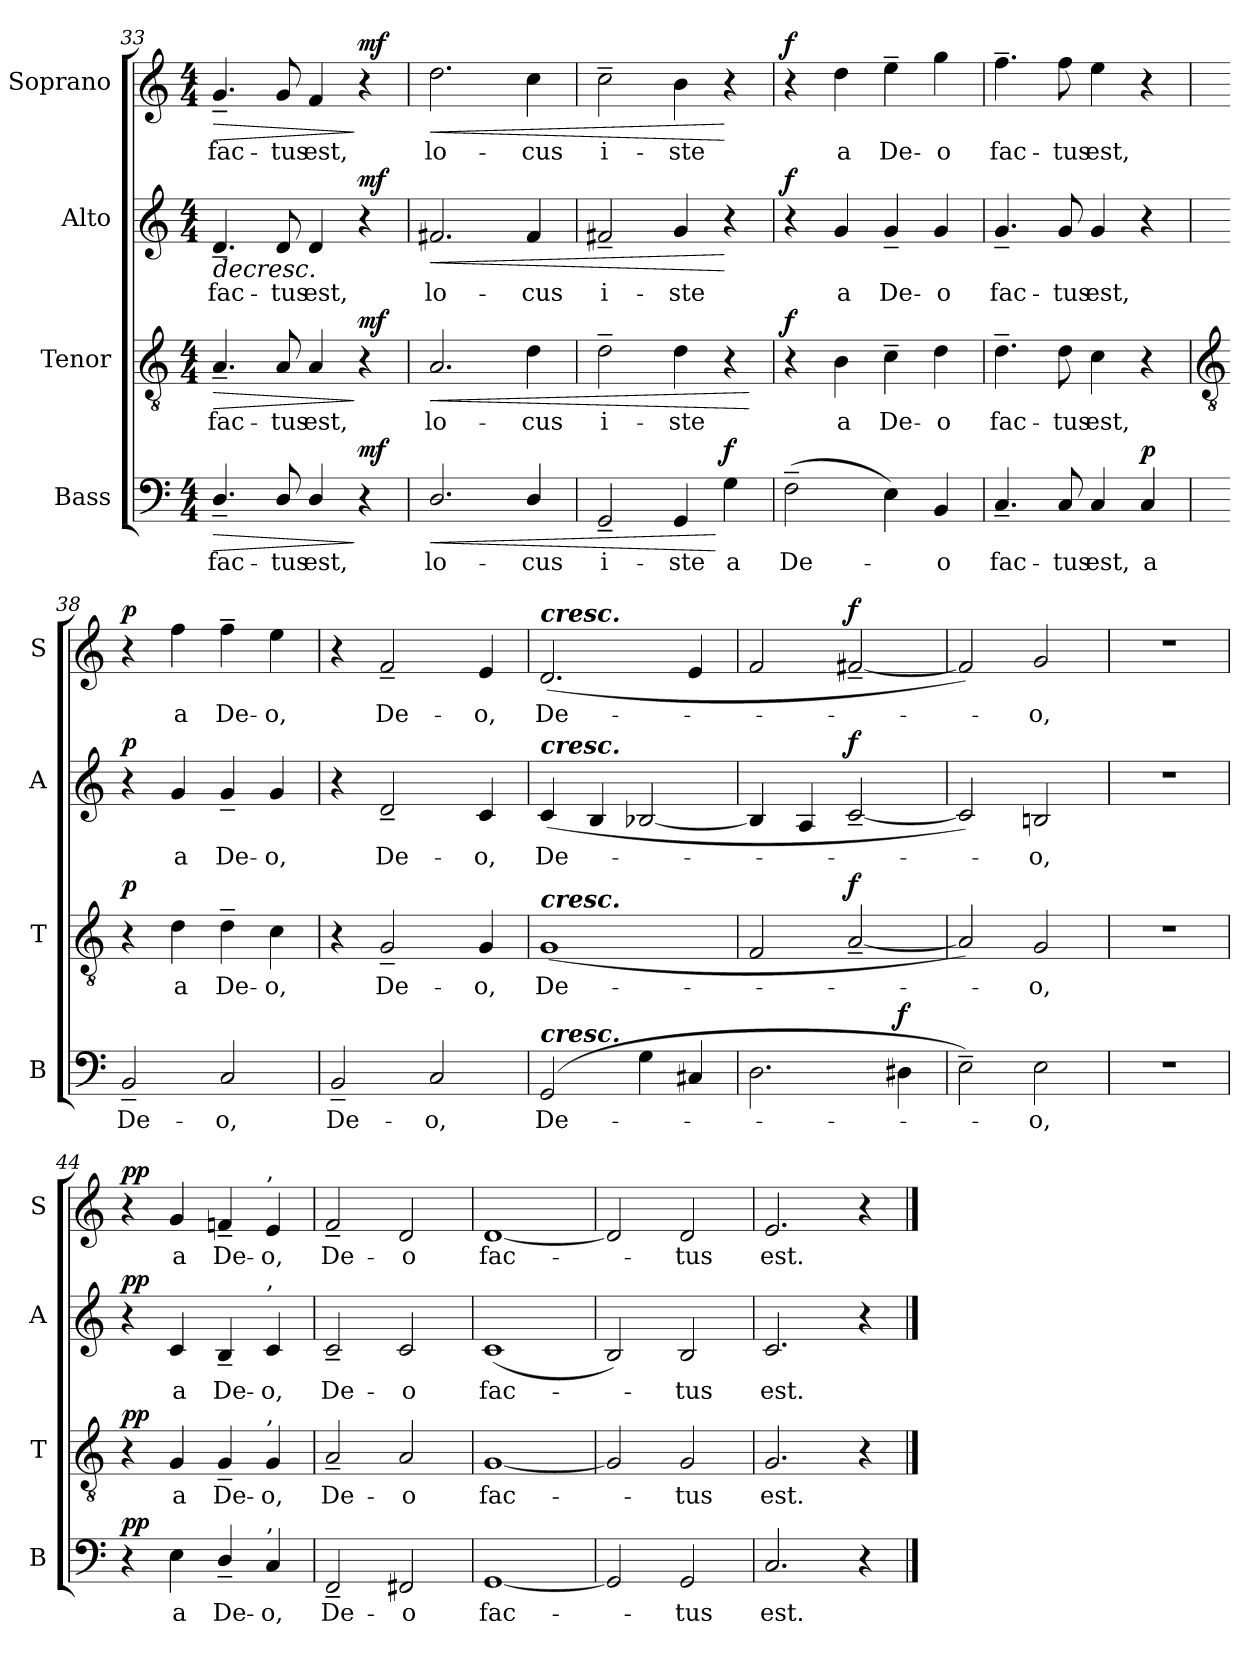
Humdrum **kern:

**kern	**text	**dynam	**kern	**text	**dynam	**kern	**text	**dynam	**kern	**text	**dynam
*part4	*part4	*part4	*part3	*part3	*part3	*part2	*part2	*part2	*part1	*part1	*part1
*staff4	*staff4	*staff4	*staff3	*staff3	*staff3	*staff2	*staff2	*staff2	*staff1	*staff1	*staff1
*I"Bass	*	*	*I"Tenor	*	*	*I"Alto	*	*	*I"Soprano	*	*
*I'B	*	*	*I'T	*	*	*I'A	*	*	*I'S	*	*
*clefF4	*	*	*clefGv2	*	*	*clefG2	*	*	*clefG2	*	*
*k[]	*	*	*k[]	*	*	*k[]	*	*	*k[]	*	*
*C:	*	*	*C:	*	*	*C:	*	*	*C:	*	*
*M4/4	*	*	*M4/4	*	*	*M4/4	*	*	*M4/4	*	*
=33	=33	=33	=33	=33	=33	=33	=33	=33	=33	=33	=33
!	!LO:LY:b	!LO:HP:b	!	!LO:LY:b	!LO:HP:b	!	!LO:LY:b	!LO:HP:b	!	!LO:LY:b	!LO:HP:b
4.D~/	fac-	>	4.A~	fac-	>	4.d~	fac-	>	4.g~	fac-	>
!	!LO:LY:b	!	!	!LO:LY:b	!	!	!LO:LY:b	!	!	!LO:LY:b	!
8D/	-tus	.	8A	-tus	.	8d	-tus	.	8g	-tus	.
!	!LO:LY:b	!	!	!LO:LY:b	!	!	!LO:LY:b	!	!	!LO:LY:b	!
4D/	est,	.	4A	est,	.	4d	est,	.	4f	est,	.
!	!	!LO:DY:n=1:b	!	!	!LO:DY:n=1:b	!	!	!LO:DY:b	!	!	!LO:DY:n=1:b
4r	.	] mf	4r	.	] mf	4r	.	mf	4r	.	] mf
.	.	.	.	.	.	.	.	]	.	.	.
=34	=34	=34	=34	=34	=34	=34	=34	=34	=34	=34	=34
!	!LO:LY:b	!LO:HP:b	!	!LO:LY:b	!LO:HP:b	!	!LO:LY:b	!LO:HP:b	!	!LO:LY:b	!LO:HP:b
2.D/	lo-	<	2.A	lo-	<	2.f#X	lo-	<	2.dd	lo-	<
!	!LO:LY:b	!	!	!LO:LY:b	!	!	!LO:LY:b	!	!	!LO:LY:b	!
4D/	-cus	.	4d	-cus	.	4f#	-cus	.	4cc	-cus	.
=35	=35	=35	=35	=35	=35	=35	=35	=35	=35	=35	=35
!	!LO:LY:b	!	!	!LO:LY:b	!	!	!LO:LY:b	!	!	!LO:LY:b	!
2GG~	i-	.	2d~	i-	.	2f#X~	i-	.	2cc~	i-	.
!	!LO:LY:b	!	!	!LO:LY:b	!	!	!LO:LY:b	!	!	!LO:LY:b	!
4GG	-ste	.	4d	-ste	.	4g	-ste	.	4b	-ste	.
!	!LO:LY:b	!LO:DY:n=1:b	!	!	!	!	!	!	!	!	!
4G	a	[ f	4r	.	.	4r	.	[	4r	.	[
.	.	.	.	.	[	.	.	.	.	.	.
=36	=36	=36	=36	=36	=36	=36	=36	=36	=36	=36	=36
!	!LO:LY:b	!	!	!	!LO:DY:b	!	!	!LO:DY:b	!	!	!LO:DY:b
(>2F~	De-	.	4r	.	f	4r	.	f	4r	.	f
!	!	!	!	!LO:LY:b	!	!	!LO:LY:b	!	!	!LO:LY:b	!
.	.	.	4B	a	.	4g	a	.	4dd	a	.
!	!	!	!	!LO:LY:b	!	!	!LO:LY:b	!	!	!LO:LY:b	!
4E)	.	.	4c~	De-	.	4g~	De-	.	4ee~	De-	.
!	!LO:LY:b	!	!	!LO:LY:b	!	!	!LO:LY:b	!	!	!LO:LY:b	!
4BB	o	.	4d	-o	.	4g	-o	.	4gg	-o	.
=37	=37	=37	=37	=37	=37	=37	=37	=37	=37	=37	=37
!	!LO:LY:b	!	!	!LO:LY:b	!	!	!LO:LY:b	!	!	!LO:LY:b	!
4.C~	fac-	.	4.d~	fac-	.	4.g~	fac-	.	4.ff~	fac-	.
!	!LO:LY:b	!	!	!LO:LY:b	!	!	!LO:LY:b	!	!	!LO:LY:b	!
8C	-tus	.	8d	-tus	.	8g	-tus	.	8ff	-tus	.
!	!LO:LY:b	!	!	!LO:LY:b	!	!	!LO:LY:b	!	!	!LO:LY:b	!
4C	est,	.	4c	est,	.	4g	est,	.	4ee	est,	.
!	!LO:LY:b	!LO:DY:b	!	!	!	!	!	!	!	!	!
4C	a	p	4r	.	.	4r	.	.	4r	.	.
!!LO:LB:g=z
=38	=38	=38	=38	=38	=38	=38	=38	=38	=38	=38	=38
*	*	*	*clefGv2	*	*	*	*	*	*	*	*
!	!LO:LY:b	!	!	!	!LO:DY:b	!	!	!LO:DY:b	!	!	!LO:DY:b
2BB~	De-	.	4r	.	p	4r	.	p	4r	.	p
!	!	!	!	!LO:LY:b	!	!	!LO:LY:b	!	!	!LO:LY:b	!
.	.	.	4d	a	.	4g	a	.	4ff	a	.
!	!LO:LY:b	!	!	!LO:LY:b	!	!	!LO:LY:b	!	!	!LO:LY:b	!
2C	-o,	.	4d~	De-	.	4g~	De-	.	4ff~	De-	.
!	!	!	!	!LO:LY:b	!	!	!LO:LY:b	!	!	!LO:LY:b	!
.	.	.	4c	-o,	.	4g	-o,	.	4ee	-o,	.
=39	=39	=39	=39	=39	=39	=39	=39	=39	=39	=39	=39
!	!LO:LY:b	!	!	!	!	!	!	!	!	!	!
2BB~	De-	.	4r	.	.	4r	.	.	4r	.	.
!	!	!	!	!LO:LY:b	!	!	!LO:LY:b	!	!	!LO:LY:b	!
.	.	.	2G~	De-	.	2d~	De-	.	2f~	De-	.
!	!LO:LY:b	!	!	!	!	!	!	!	!	!	!
2C	-o,	.	.	.	.	.	.	.	.	.	.
!	!	!	!	!LO:LY:b	!	!	!LO:LY:b	!	!	!LO:LY:b	!
.	.	.	4G	-o,	.	4c	-o,	.	4e	-o,	.
=40	=40	=40	=40	=40	=40	=40	=40	=40	=40	=40	=40
!	!	!	!	!	!	!	!	!	!LO:TX:a:Bi:t=cresc.	!	!
!	!	!	!	!	!	!LO:TX:a:Bi:t=cresc.	!	!	!	!	!
!	!	!	!LO:TX:a:Bi:t=cresc.	!	!	!	!	!	!	!	!
!LO:TX:a:Bi:t=cresc.	!	!	!	!	!	!	!	!	!	!	!
!	!LO:LY:b	!	!	!LO:LY:b	!	!	!LO:LY:b	!	!	!LO:LY:b	!
(>2GG	De-	.	(<1G	De-	.	(<4c	De-	.	(<2.d	De-	.
.	.	.	.	.	.	4B	.	.	.	.	.
4G	.	.	.	.	.	[2B-X	.	.	.	.	.
4C#X	.	.	.	.	.	.	.	.	4e	.	.
=41	=41	=41	=41	=41	=41	=41	=41	=41	=41	=41	=41
2.D	.	.	2F	.	.	4B-]	.	.	2f	.	.
.	.	.	.	.	.	4A	.	.	.	.	.
!	!	!	!	!	!LO:DY:b	!	!	!LO:DY:b	!	!	!LO:DY:b
.	.	.	[2A~	.	f	[2c~	.	f	[2f#X~	.	f
!	!	!LO:DY:b	!	!	!	!	!	!	!	!	!
4D#X	.	f	.	.	.	.	.	.	.	.	.
=42	=42	=42	=42	=42	=42	=42	=42	=42	=42	=42	=42
2E~)	.	.	2A])	.	.	2c])	.	.	2f#])	.	.
!	!LO:LY:b	!	!	!LO:LY:b	!	!	!LO:LY:b	!	!	!LO:LY:b	!
2E	o,	.	2G	o,	.	2Bn	o,	.	2g	o,	.
=43	=43	=43	=43	=43	=43	=43	=43	=43	=43	=43	=43
1r	.	.	1r	.	.	1r	.	.	1r	.	.
=44	=44	=44	=44	=44	=44	=44	=44	=44	=44	=44	=44
!	!	!LO:DY:b	!	!	!LO:DY:b	!	!	!LO:DY:b	!	!	!LO:DY:b
4r	.	pp	4r	.	pp	4r	.	pp	4r	.	pp
!	!LO:LY:b	!	!	!LO:LY:b	!	!	!LO:LY:b	!	!	!LO:LY:b	!
4E	a	.	4G	a	.	4c	a	.	4g	a	.
!	!LO:LY:b	!	!	!LO:LY:b	!	!	!LO:LY:b	!	!	!LO:LY:b	!
4D~/	De-	.	4G~	De-	.	4B~	De-	.	4fn~	De-	.
!	!	!	!	!	!	!	!	!	!LO:TX:a:t=,	!	!
!	!	!	!	!	!	!LO:TX:a:t=,	!	!	!	!	!
!	!	!	!LO:TX:a:t=,	!	!	!	!	!	!	!	!
!LO:TX:a:t=,	!	!	!	!	!	!	!	!	!	!	!
!	!LO:LY:b	!	!	!LO:LY:b	!	!	!LO:LY:b	!	!	!LO:LY:b	!
4C	-o,	.	4G	-o,	.	4c	-o,	.	4e	-o,	.
=45	=45	=45	=45	=45	=45	=45	=45	=45	=45	=45	=45
!	!LO:LY:b	!	!	!LO:LY:b	!	!	!LO:LY:b	!	!	!LO:LY:b	!
2FF~	De-	.	2A~	De-	.	2c~	De-	.	2f~	De-	.
!	!LO:LY:b	!	!	!LO:LY:b	!	!	!LO:LY:b	!	!	!LO:LY:b	!
2FF#X	-o	.	2A	-o	.	2c	-o	.	2d	-o	.
=46	=46	=46	=46	=46	=46	=46	=46	=46	=46	=46	=46
!	!LO:LY:b	!	!	!LO:LY:b	!	!	!LO:LY:b	!	!	!LO:LY:b	!
[1GG	fac-	.	[1G	fac-	.	(<1c	fac-	.	[1d	fac-	.
=47	=47	=47	=47	=47	=47	=47	=47	=47	=47	=47	=47
2GG]	.	.	2G]	.	.	2B)	.	.	2d]	.	.
!	!LO:LY:b	!	!	!LO:LY:b	!	!	!LO:LY:b	!	!	!LO:LY:b	!
2GG	tus	.	2G	tus	.	2B	tus	.	2d	tus	.
=48	=48	=48	=48	=48	=48	=48	=48	=48	=48	=48	=48
!	!LO:LY:b	!	!	!LO:LY:b	!	!	!LO:LY:b	!	!	!LO:LY:b	!
2.C	est.	.	2.G	est.	.	2.c	est.	.	2.e	est.	.
4r	.	.	4r	.	.	4r	.	.	4r	.	.
==	==	==	==	==	==	==	==	==	==	==	==
*-	*-	*-	*-	*-	*-	*-	*-	*-	*-	*-	*-
